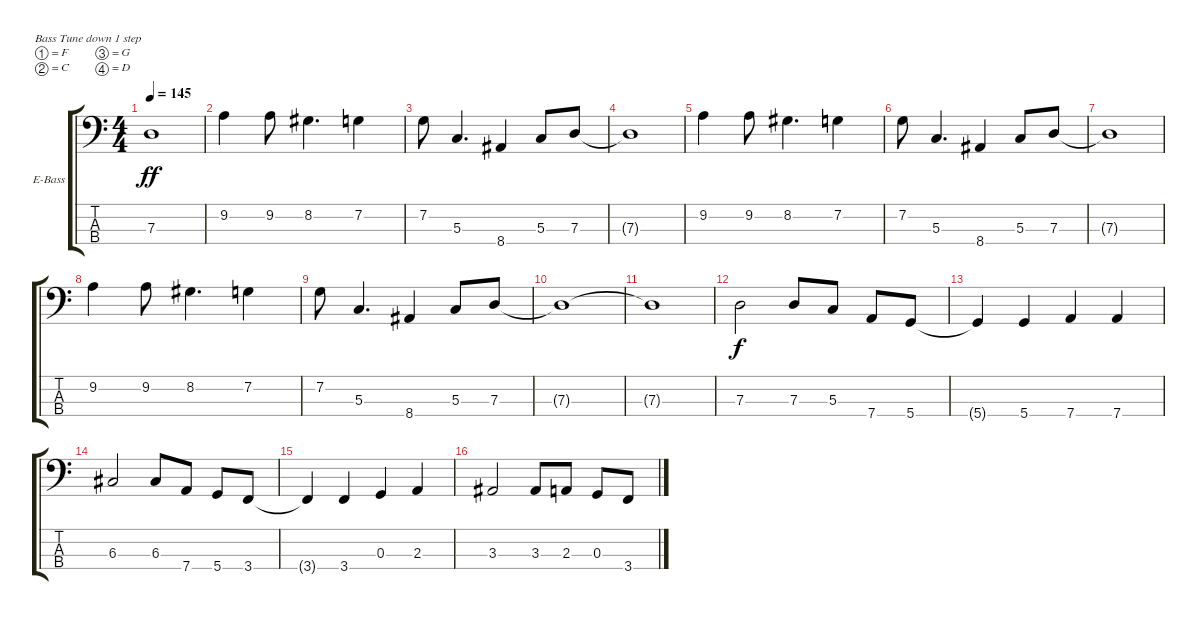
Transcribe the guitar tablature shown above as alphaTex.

\bracketExtendMode groupsimilarinstruments
\firstSystemTrackNameOrientation horizontal
\otherSystemsTrackNameOrientation horizontal
\track ("Kristian - Bass" "E-Bass") {instrument electricbassfinger}
\staff {score tabs}
\tuning (F2 C2 G1 D1)
\ts (4 4)
\tempo 145
\clef f4
\ks c
7.3{t}.1{dy ff} |
9.2.4 9.2.8 8.2.4{d} 7.2.4 |
7.2.8 5.3.4{d} 8.4.4 5.3.8 7.3.8 |
7.3{t}.1 |
9.2.4 9.2.8 8.2.4{d} 7.2.4 |
7.2.8 5.3.4{d} 8.4.4 5.3.8 7.3.8 |
7.3{t}.1 |
9.2.4 9.2.8 8.2.4{d} 7.2.4 |
7.2.8 5.3.4{d} 8.4.4 5.3.8 7.3.8 |
7.3{t}.1 |
7.3{t}.1 |
7.3.2{dy f} 7.3.8 5.3.8 7.4.8 5.4.8 |
5.4{t}.4 5.4.4 7.4.4 7.4.4 |
6.3.2 6.3.8 7.4.8 5.4.8 3.4.8 |
3.4{t}.4 3.4.4 0.3.4 2.3.4 |
3.3.2 3.3.8 2.3.8 0.3.8 3.4.8
